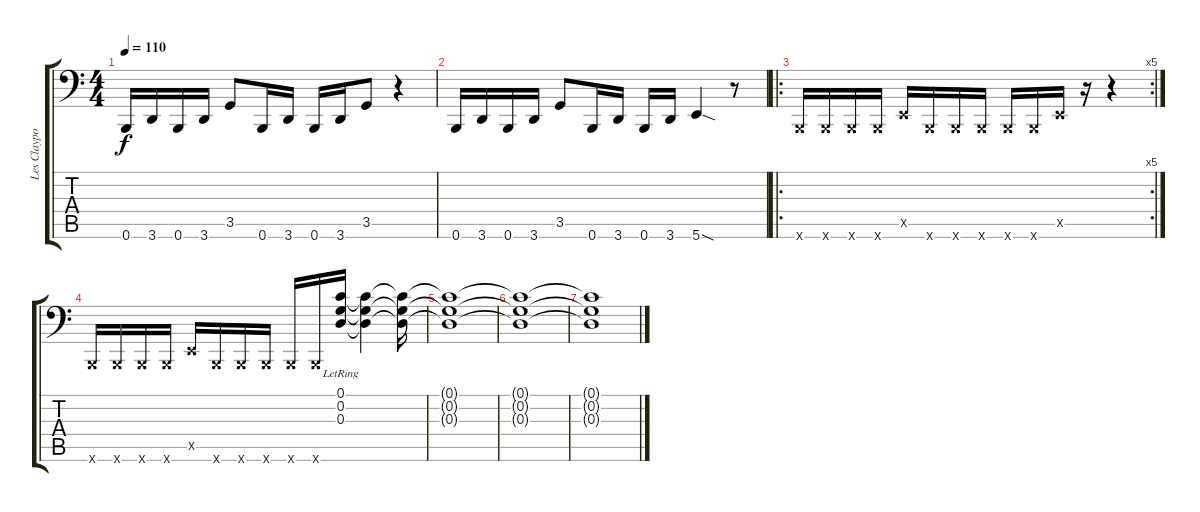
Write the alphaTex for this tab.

\track ("Les Claypool" "Les Claypo") {instrument slapbass1}
\staff {score tabs}
\tuning (C3 G2 D2 A1 E1 B0) {hide}
\ts (4 4)
\tempo 110
\clef f4
\ks c
0.6.16{dy f} 3.6.16 0.6.16 3.6.16 3.5.8 0.6.16 3.6.16 0.6.16 3.6.16 3.5.8 r.4 |
0.6.16 3.6.16 0.6.16 3.6.16 3.5.8 0.6.16 3.6.16 0.6.16 3.6.16 5.6{sod}.4 r.8 |
\ro
\rc 5
0.6{x}.16 0.6{x}.16 0.6{x}.16 0.6{x}.16 0.5{x}.16 0.6{x}.16 0.6{x}.16 0.6{x}.16 0.6{x}.16 0.6{x}.16 0.5{x}.16 r.16 r.4 |
0.6{x}.16 0.6{x}.16 0.6{x}.16 0.6{x}.16 0.5{x}.16 0.6{x}.16 0.6{x}.16 0.6{x}.16 0.6{x}.16 0.6{x}.16 (0.1{lr} 0.2{lr} 0.3{lr}).16 (0.1{t} 0.2{t} 0.3{t}).4 (0.1{t} 0.2{t} 0.3{t}).16 |
(0.1{t} 0.2{t} 0.3{t}).1 |
(0.1{t} 0.2{t} 0.3{t}).1 |
(0.1{t} 0.2{t} 0.3{t}).1
